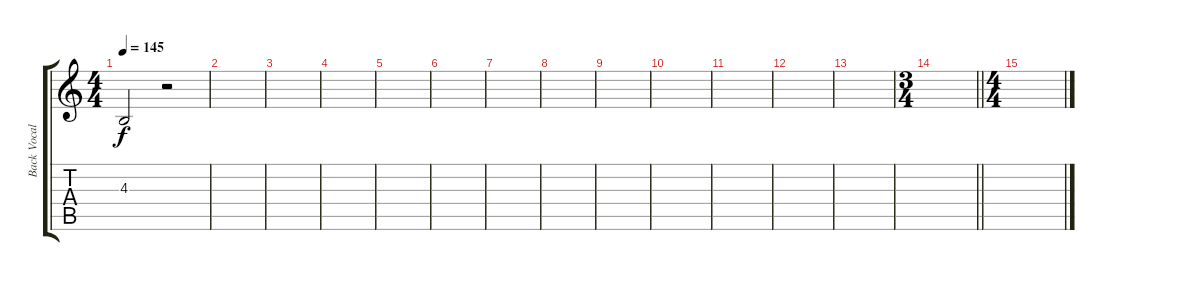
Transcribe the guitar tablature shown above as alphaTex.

\track ("Back Vocal" "Back Vocal") {instrument pad4choir}
\staff {score tabs}
\tuning (E4 B3 G3 D3 A2 E2) {hide}
\ts (4 4)
\tempo 145
\clef g2
\ks c
4.3.2{dy f} r.2 |
|
|
|
|
|
|
|
|
|
|
|
|
\ts (3 4)
\barLineRight lightlight
|
\ts (4 4)
